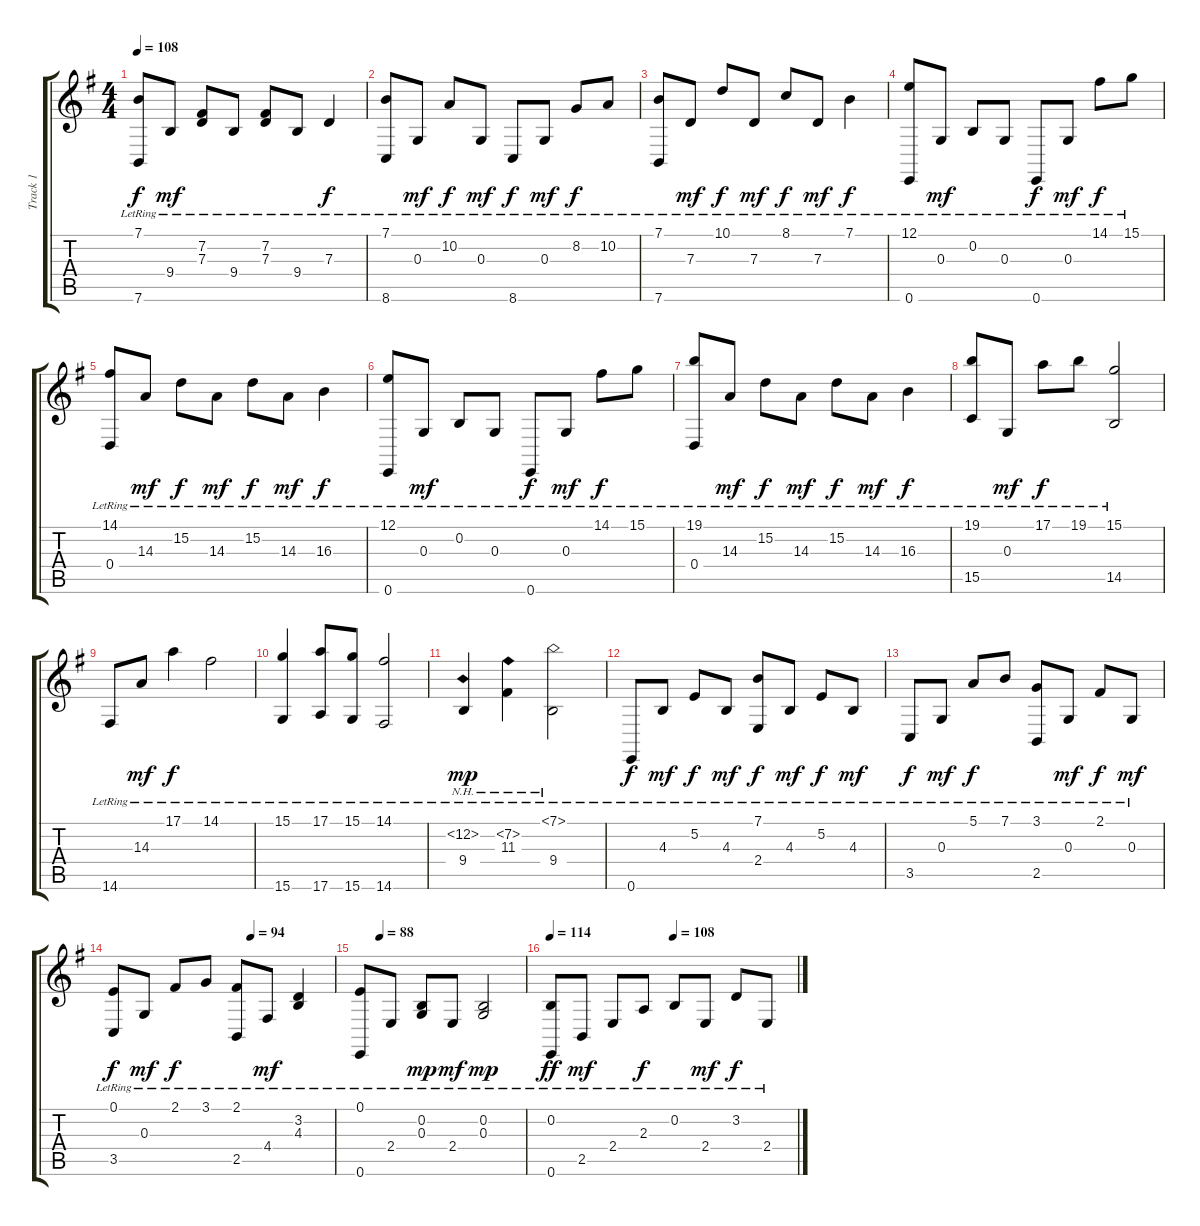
\track ("Track 1" "Track 1") {instrument acousticgrandpiano}
\staff {score tabs}
\tuning (E4 B3 G3 D3 A2 E2) {hide}
\ts (4 4)
\tempo 108
\clef g2
\ks g
(7.1{lr} 7.6{lr}).8{dy f} 9.4{lr}.8{dy mf} (7.2{lr} 7.3{lr}).8 9.4{lr}.8 (7.2{lr} 7.3{lr}).8 9.4{lr}.8 7.3{lr}.4{dy f} |
(7.1{lr} 8.6{lr}).8 0.3{lr}.8{dy mf} 10.2{lr}.8{dy f} 0.3{lr}.8{dy mf} 8.6{lr}.8{dy f} 0.3{lr}.8{dy mf} 8.2{lr}.8{dy f} 10.2{lr}.8 |
(7.1{lr} 7.6{lr}).8 7.3{lr}.8{dy mf} 10.1{lr}.8{dy f} 7.3{lr}.8{dy mf} 8.1{lr}.8{dy f} 7.3{lr}.8{dy mf} 7.1{lr}.4{dy f} |
(12.1{lr} 0.6{lr}).8 0.3{lr}.8{dy mf} 0.2{lr}.8 0.3{lr}.8 0.6{lr}.8{dy f} 0.3{lr}.8{dy mf} 14.1{lr}.8{dy f} 15.1{lr}.8 |
(14.1{lr} 0.4{lr}).8 14.3{lr}.8{dy mf} 15.2{lr}.8{dy f} 14.3{lr}.8{dy mf} 15.2{lr}.8{dy f} 14.3{lr}.8{dy mf} 16.3{lr}.4{dy f} |
(12.1{lr} 0.6{lr}).8 0.3{lr}.8{dy mf} 0.2{lr}.8 0.3{lr}.8 0.6{lr}.8{dy f} 0.3{lr}.8{dy mf} 14.1{lr}.8{dy f} 15.1{lr}.8 |
(19.1{lr} 0.4{lr}).8 14.3{lr}.8{dy mf} 15.2{lr}.8{dy f} 14.3{lr}.8{dy mf} 15.2{lr}.8{dy f} 14.3{lr}.8{dy mf} 16.3{lr}.4{dy f} |
(19.1{lr} 15.5{lr}).8 0.3{lr}.8{dy mf} 17.1{lr}.8{dy f} 19.1{lr}.8 (15.1{lr} 14.5{lr}).2 |
14.6{lr}.8 14.3{lr}.8{dy mf} 17.1{lr}.4{dy f} 14.1{lr}.2 |
(15.1{lr} 15.6{lr}).4 (17.1{lr} 17.6{lr}).8 (15.1{lr} 15.6{lr}).8 (14.1{lr} 14.6{lr}).2 |
(12.2{nh lr} 9.4{lr}).4{dy mp} (7.2{nh lr} 11.3{lr}).4 (7.1{nh lr} 9.4{lr}).2 |
0.6{lr}.8{dy f} 4.3{lr}.8{dy mf} 5.2{lr}.8{dy f} 4.3{lr}.8{dy mf} (7.1{lr} 2.4{lr}).8{dy f} 4.3{lr}.8{dy mf} 5.2{lr}.8{dy f} 4.3{lr}.8{dy mf} |
3.5{lr}.8{dy f} 0.3{lr}.8{dy mf} 5.1{lr}.8{dy f} 7.1{lr}.8 (3.1{lr} 2.5{lr}).8 0.3{lr}.8{dy mf} 2.1{lr}.8{dy f} 0.3{lr}.8{dy mf} |
\tempo (94 0.625)
(0.1{lr} 3.5{lr}).8{dy f} 0.3{lr}.8{dy mf} 2.1{lr}.8{dy f} 3.1{lr}.8 (2.1{lr} 2.5{lr}).8 4.4{lr}.8{dy mf} (3.2{lr} 4.3{lr}).4 |
\tempo (88 0.125)
(0.1{lr} 0.6{lr}).8 2.4{lr}.8 (0.2{lr} 0.3{lr}).8{dy mp} 2.4{lr}.8{dy mf} (0.2{lr} 0.3{lr}).2{dy mp} |
\tempo 114
\tempo (108 0.5)
(0.2{lr} 0.6{lr}).8{dy ff} 2.5{lr}.8{dy mf} 2.4{lr}.8 2.3{lr}.8{dy f} 0.2{lr}.8 2.4{lr}.8{dy mf} 3.2{lr}.8{dy f} 2.4{lr}.8
